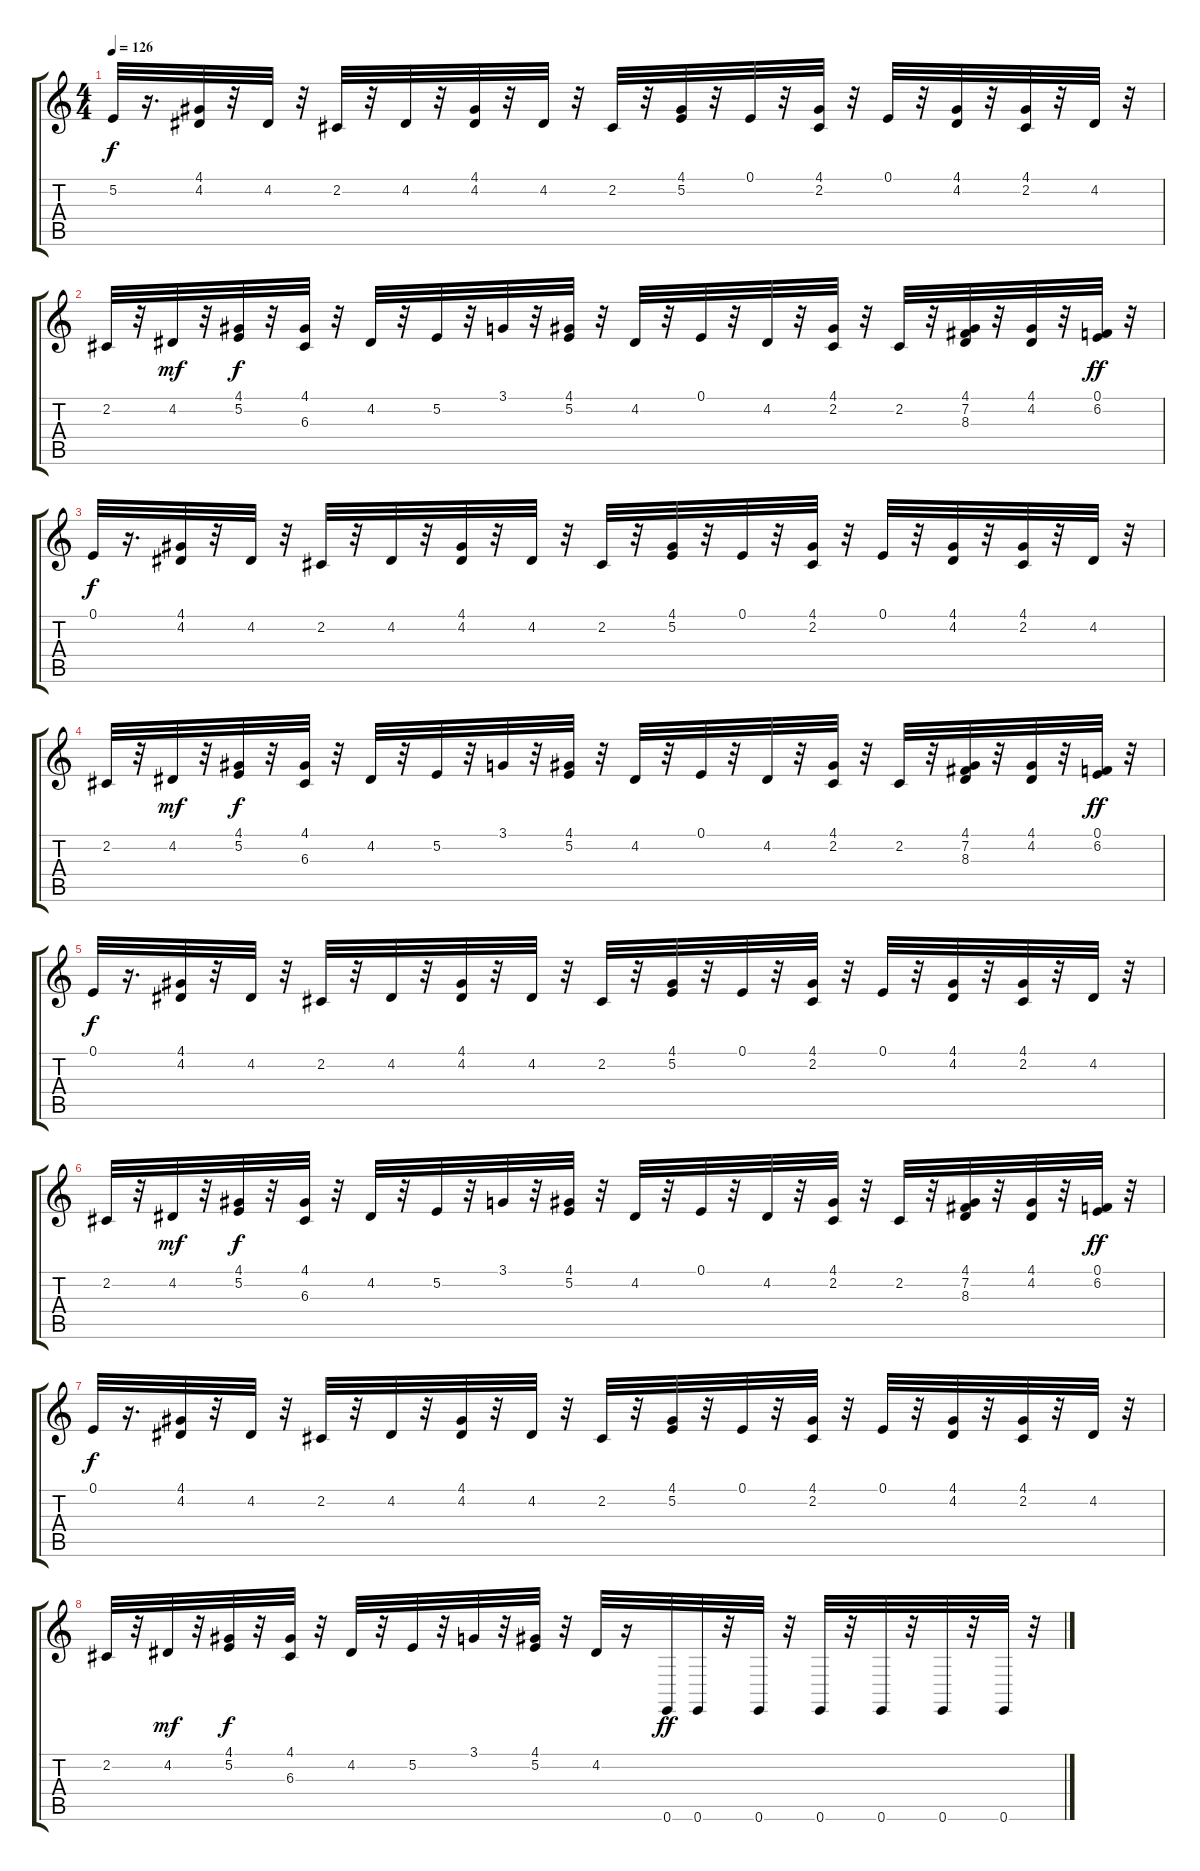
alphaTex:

\track "" {instrument brightacousticpiano}
\staff {score tabs}
\tuning (E4 B3 G3 D3 A2 E2) {hide}
\ts (4 4)
\tempo 126
\clef g2
\ks c
5.2.32{dy f instrument brightacousticpiano} r.16{d} (4.1 4.2).32 r.32 4.2.32 r.32 2.2.32 r.32 4.2.32 r.32 (4.1 4.2).32 r.32 4.2.32 r.32 2.2.32 r.32 (4.1 5.2).32 r.32 0.1.32 r.32 (4.1 2.2).32 r.32 0.1.32 r.32 (4.1 4.2).32 r.32 (4.1 2.2).32 r.32 4.2.32 r.32 |
2.2.32 r.32 4.2.32{dy mf} r.32 (4.1 5.2).32{dy f} r.32 (4.1 6.3).32 r.32 4.2.32 r.32 5.2.32 r.32 3.1.32 r.32 (4.1 5.2).32 r.32 4.2.32 r.32 0.1.32 r.32 4.2.32 r.32 (4.1 2.2).32 r.32 2.2.32 r.32 (4.1 7.2 8.3).32 r.32 (4.1 4.2).32 r.32 (0.1 6.2).32{dy ff} r.32 |
0.1.32{dy f} r.16{d} (4.1 4.2).32 r.32 4.2.32 r.32 2.2.32 r.32 4.2.32 r.32 (4.1 4.2).32 r.32 4.2.32 r.32 2.2.32 r.32 (4.1 5.2).32 r.32 0.1.32 r.32 (4.1 2.2).32 r.32 0.1.32 r.32 (4.1 4.2).32 r.32 (4.1 2.2).32 r.32 4.2.32 r.32 |
2.2.32 r.32 4.2.32{dy mf} r.32 (4.1 5.2).32{dy f} r.32 (4.1 6.3).32 r.32 4.2.32 r.32 5.2.32 r.32 3.1.32 r.32 (4.1 5.2).32 r.32 4.2.32 r.32 0.1.32 r.32 4.2.32 r.32 (4.1 2.2).32 r.32 2.2.32 r.32 (4.1 7.2 8.3).32 r.32 (4.1 4.2).32 r.32 (0.1 6.2).32{dy ff} r.32 |
0.1.32{dy f} r.16{d} (4.1 4.2).32 r.32 4.2.32 r.32 2.2.32 r.32 4.2.32 r.32 (4.1 4.2).32 r.32 4.2.32 r.32 2.2.32 r.32 (4.1 5.2).32 r.32 0.1.32 r.32 (4.1 2.2).32 r.32 0.1.32 r.32 (4.1 4.2).32 r.32 (4.1 2.2).32 r.32 4.2.32 r.32 |
2.2.32 r.32 4.2.32{dy mf} r.32 (4.1 5.2).32{dy f} r.32 (4.1 6.3).32 r.32 4.2.32 r.32 5.2.32 r.32 3.1.32 r.32 (4.1 5.2).32 r.32 4.2.32 r.32 0.1.32 r.32 4.2.32 r.32 (4.1 2.2).32 r.32 2.2.32 r.32 (4.1 7.2 8.3).32 r.32 (4.1 4.2).32 r.32 (0.1 6.2).32{dy ff} r.32 |
0.1.32{dy f} r.16{d} (4.1 4.2).32 r.32 4.2.32 r.32 2.2.32 r.32 4.2.32 r.32 (4.1 4.2).32 r.32 4.2.32 r.32 2.2.32 r.32 (4.1 5.2).32 r.32 0.1.32 r.32 (4.1 2.2).32 r.32 0.1.32 r.32 (4.1 4.2).32 r.32 (4.1 2.2).32 r.32 4.2.32 r.32 |
2.2.32 r.32 4.2.32{dy mf} r.32 (4.1 5.2).32{dy f} r.32 (4.1 6.3).32 r.32 4.2.32 r.32 5.2.32 r.32 3.1.32 r.32 (4.1 5.2).32 r.32 4.2.32 r.16 0.6.32{dy ff} 0.6.32 r.32 0.6.32 r.32 0.6.32 r.32 0.6.32 r.32 0.6.32 r.32 0.6.32 r.32
